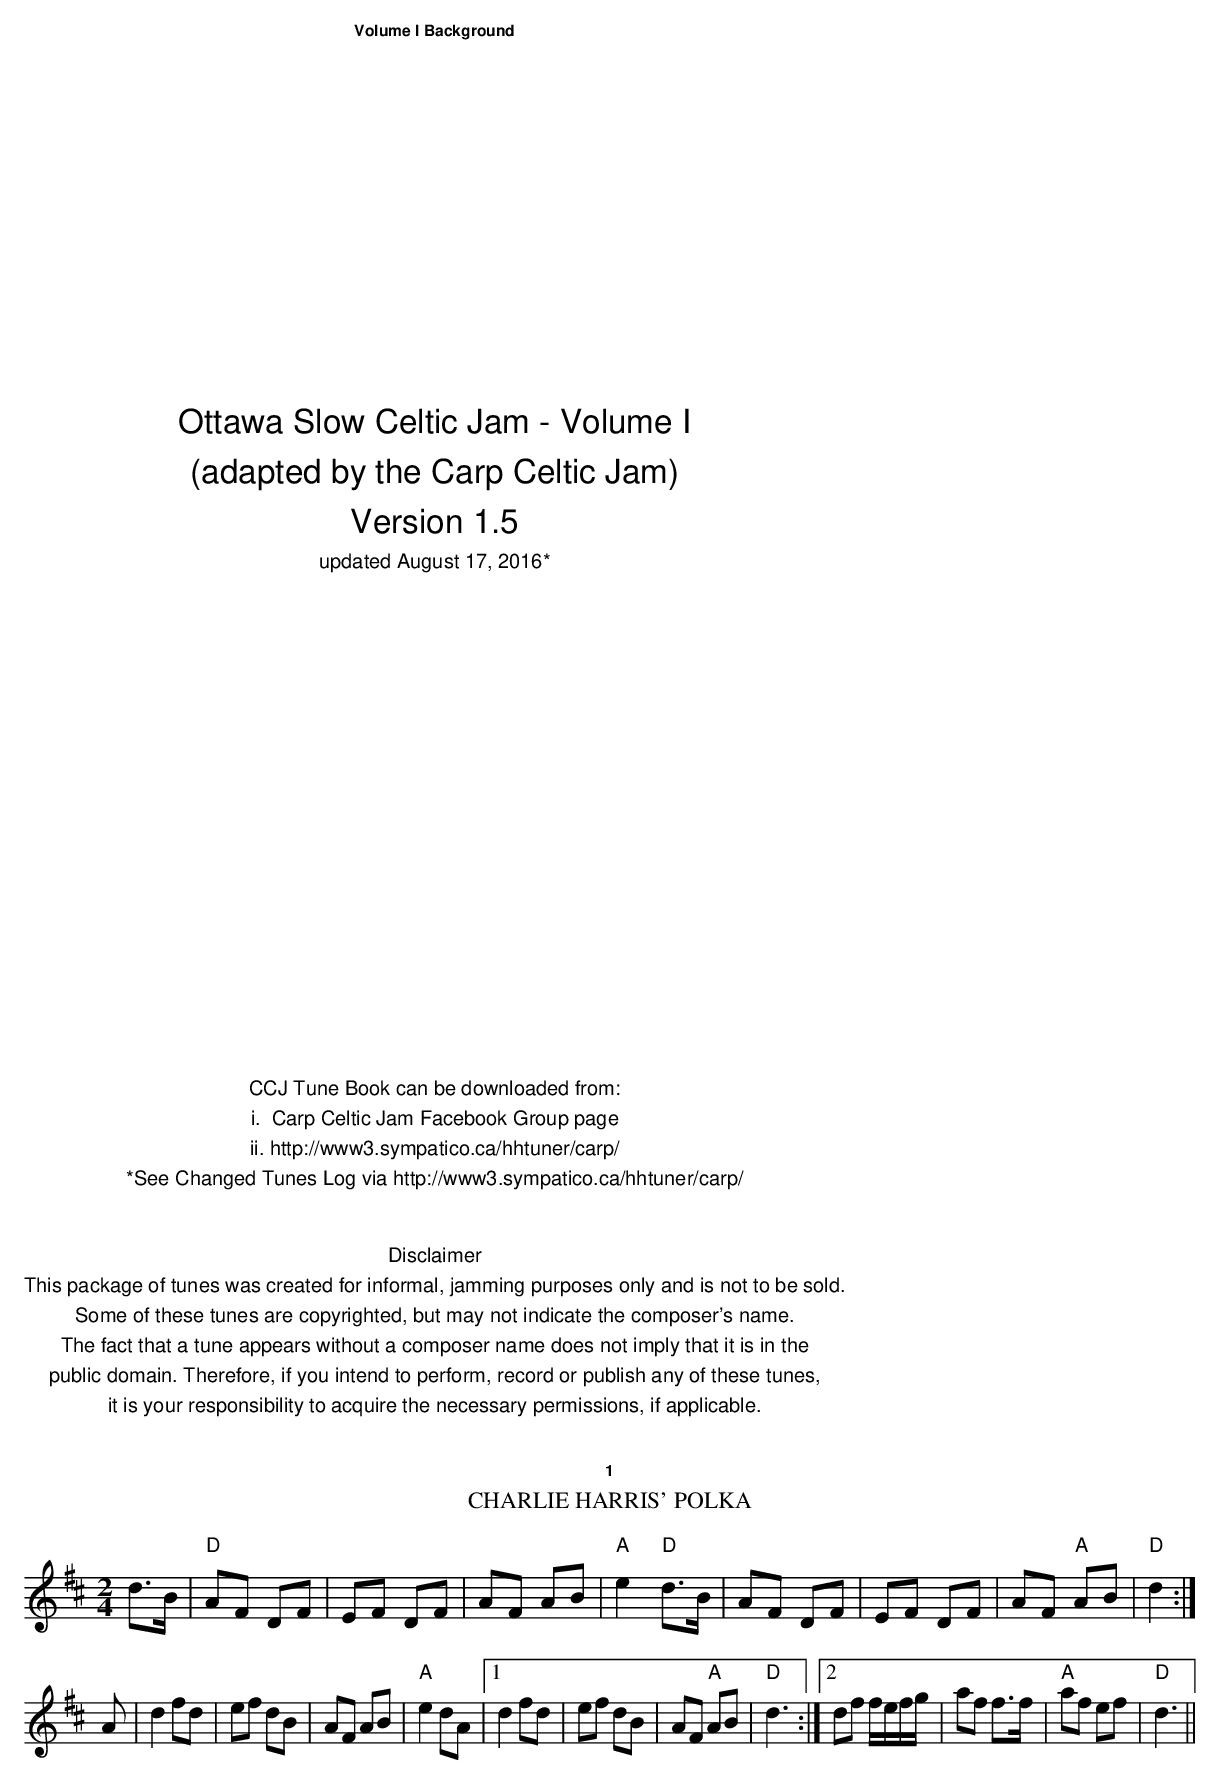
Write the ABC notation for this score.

X:1
T:Charlie Harris' Polka
M:2/4
L:1/16
K:D
d3B|"D"A2F2 D2F2|E2F2 D2F2|A2F2 A2B2|\
"A"e4 "D"d3B|A2F2 D2F2|E2F2 D2F2|A2F2 "A"A2B2|"D"d4:|
A2|d4 f2d2|e2f2 d2B2|A2F2 A2B2|\
"A"e4 d2A2|[1d4 f2d2|e2f2 d2B2|A2F2 "A"A2B2|\
"D"d6 :|[2d2f2 fefg|a2f2 f3f|"A"a2f2 e2f2|"D"d6||
